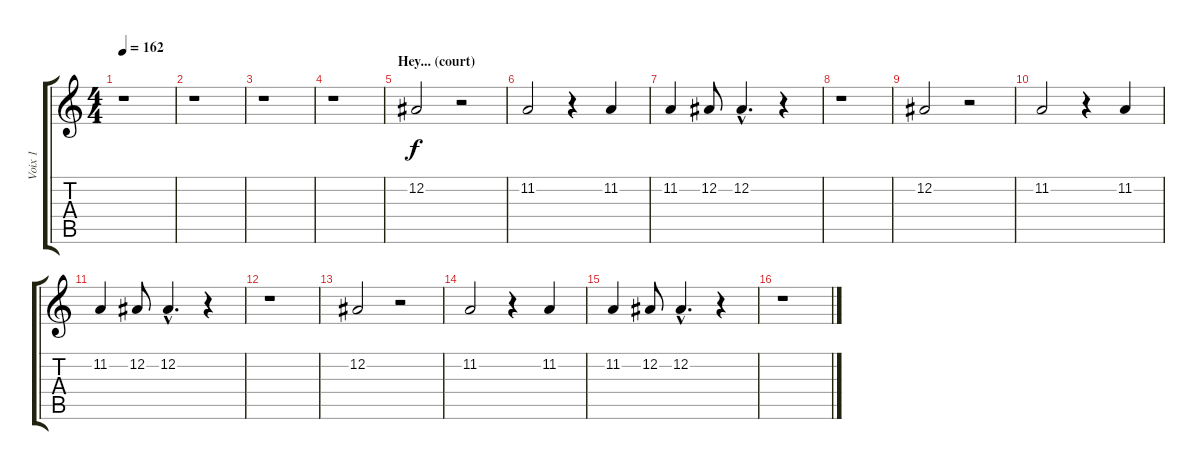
\track ("Voix 1" "Voix 1") {instrument choiraahs}
\staff {score tabs}
\tuning (Eb4 Bb3 Gb3 Db3 Ab2 Eb2) {hide}
\ts (4 4)
\tempo 162
\clef g2
\ks c
r.1{dy f} |
r.1 |
r.1 |
r.1 |
\section ("" "Hey... (court)")
12.2.2 r.2 |
11.2.2 r.4 11.2.4 |
11.2.4 12.2.8 12.2{hac}.4{d} r.4 |
r.1 |
12.2.2 r.2 |
11.2.2 r.4 11.2.4 |
11.2.4 12.2.8 12.2{hac}.4{d} r.4 |
r.1 |
12.2.2 r.2 |
11.2.2 r.4 11.2.4 |
11.2.4 12.2.8 12.2{hac}.4{d} r.4 |
r.1
